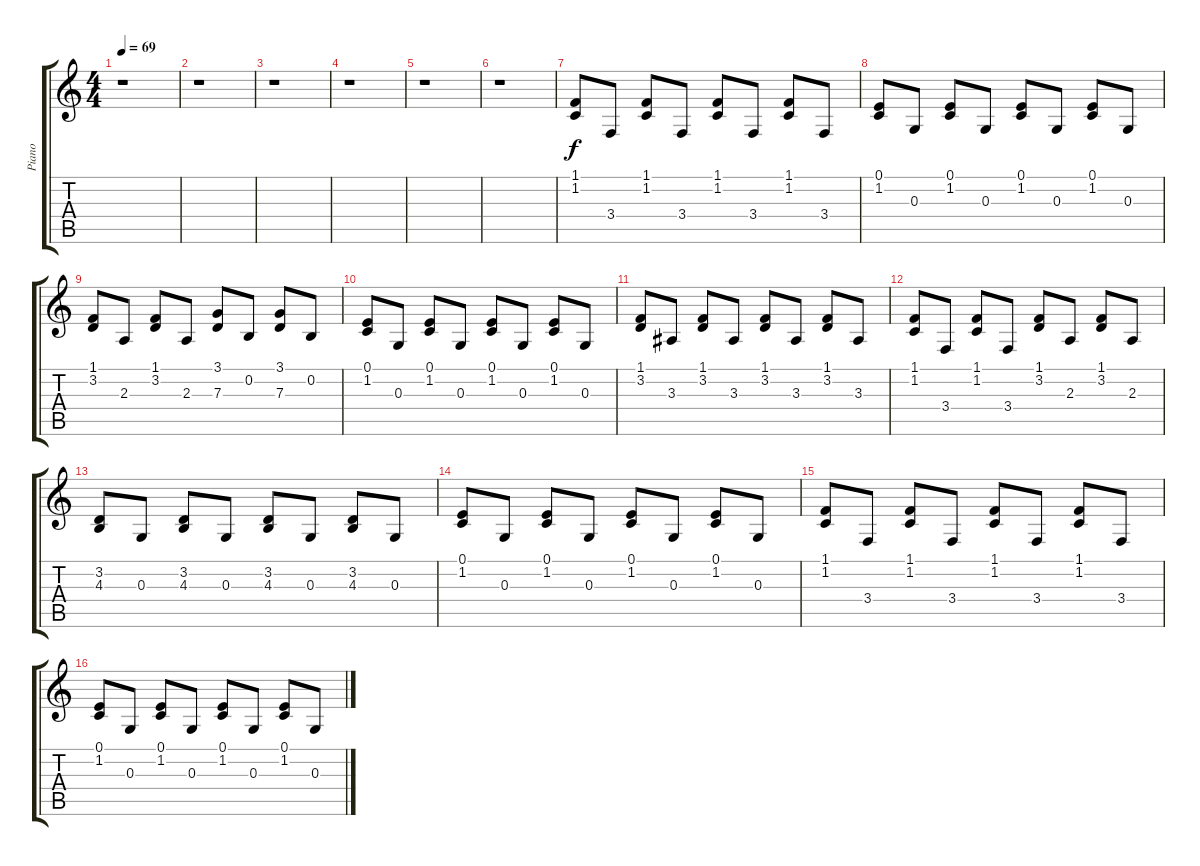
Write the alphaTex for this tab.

\track ("Piano" "Piano") {instrument acousticgrandpiano}
\staff {score tabs}
\tuning (E4 B3 G3 D3 A2 E2) {hide}
\ts (4 4)
\tempo 69
\clef g2
\ks c
r.1{dy f} |
r.1 |
r.1 |
r.1 |
r.1 |
r.1 |
(1.1 1.2).8 3.4.8 (1.1 1.2).8 3.4.8 (1.1 1.2).8 3.4.8 (1.1 1.2).8 3.4.8 |
(0.1 1.2).8 0.3.8 (0.1 1.2).8 0.3.8 (0.1 1.2).8 0.3.8 (0.1 1.2).8 0.3.8 |
(1.1 3.2).8 2.3.8 (1.1 3.2).8 2.3.8 (3.1 7.3).8 0.2.8 (3.1 7.3).8 0.2.8 |
(0.1 1.2).8 0.3.8 (0.1 1.2).8 0.3.8 (0.1 1.2).8 0.3.8 (0.1 1.2).8 0.3.8 |
(1.1 3.2).8 3.3.8 (1.1 3.2).8 3.3.8 (1.1 3.2).8 3.3.8 (1.1 3.2).8 3.3.8 |
(1.1 1.2).8 3.4.8 (1.1 1.2).8 3.4.8 (1.1 3.2).8 2.3.8 (1.1 3.2).8 2.3.8 |
(3.2 4.3).8 0.3.8 (3.2 4.3).8 0.3.8 (3.2 4.3).8 0.3.8 (3.2 4.3).8 0.3.8 |
(0.1 1.2).8 0.3.8 (0.1 1.2).8 0.3.8 (0.1 1.2).8 0.3.8 (0.1 1.2).8 0.3.8 |
(1.1 1.2).8 3.4.8 (1.1 1.2).8 3.4.8 (1.1 1.2).8 3.4.8 (1.1 1.2).8 3.4.8 |
(0.1 1.2).8 0.3.8 (0.1 1.2).8 0.3.8 (0.1 1.2).8 0.3.8 (0.1 1.2).8 0.3.8
